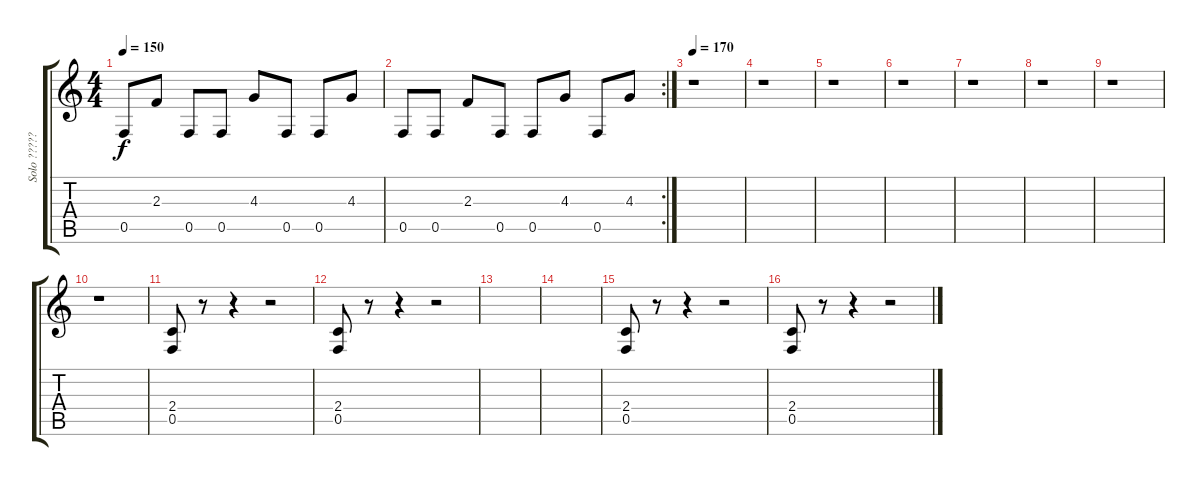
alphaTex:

\track ("Solo ??????" "Solo ?????") {instrument distortionguitar}
\staff {score tabs}
\tuning (C4 G3 Eb3 Bb2 F2 C2) {hide}
\ts (4 4)
\tempo 150
\clef g2
\ks c
0.5.8{dy f} 2.3.8 0.5.8 0.5.8 4.3.8 0.5.8 0.5.8 4.3.8 |
\rc 2
0.5.8 0.5.8 2.3.8 0.5.8 0.5.8 4.3.8 0.5.8 4.3.8 |
\tempo 170
r.1 |
r.1 |
r.1 |
r.1 |
r.1 |
r.1 |
r.1 |
r.1 |
(2.4 0.5).8 r.8 r.4 r.2 |
(2.4 0.5).8 r.8 r.4 r.2 |
|
|
(2.4 0.5).8 r.8 r.4 r.2 |
(2.4 0.5).8 r.8 r.4 r.2
